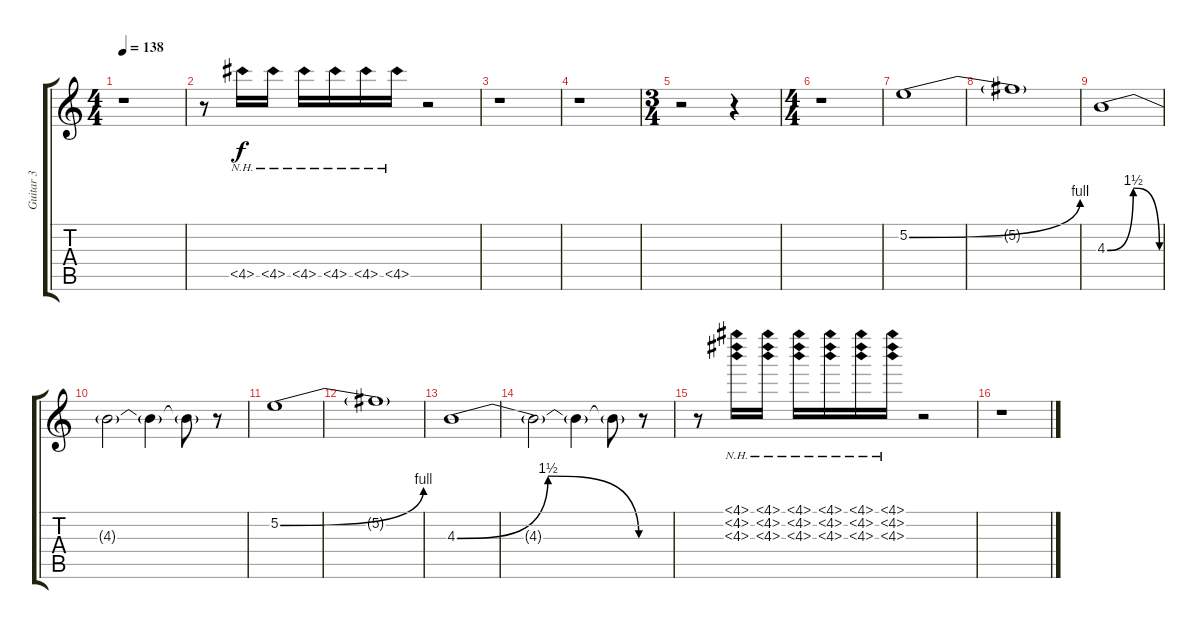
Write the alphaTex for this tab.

\track ("Guitar 3" "Guitar 3") {instrument overdrivenguitar}
\staff {score tabs}
\tuning (E4 B3 G3 D3 A2 E2) {hide}
\ts (4 4)
\tempo 138
\clef g2
\ks c
r.1{dy f} |
r.8 4.5{nh}.16 4.5{nh}.16 4.5{nh}.16 4.5{nh}.16 4.5{nh}.16 4.5{nh}.16 r.2 |
r.1 |
r.1 |
\ts (3 4)
r.2 r.4 |
\ts (4 4)
r.1 |
5.2{be (bend 0 0 60 4)}.1 |
5.2{t}.1 |
4.3{be (bendrelease 0 0 15 6 53 6 60 0)}.1 |
4.3{t}.2 4.3{t}.4 4.3{t}.8 r.8 |
5.2{be (bend 0 0 60 4)}.1 |
5.2{t}.1 |
4.3{be (bendrelease 0 0 15 6 53 6 60 0)}.1 |
4.3{t}.2 4.3{t}.4 4.3{t}.8 r.8 |
r.8 (4.1{nh} 4.2{nh} 4.3{nh}).16 (4.1{nh} 4.2{nh} 4.3{nh}).16 (4.1{nh} 4.2{nh} 4.3{nh}).16 (4.1{nh} 4.2{nh} 4.3{nh}).16 (4.1{nh} 4.2{nh} 4.3{nh}).16 (4.1{nh} 4.2{nh} 4.3{nh}).16 r.2 |
r.1
